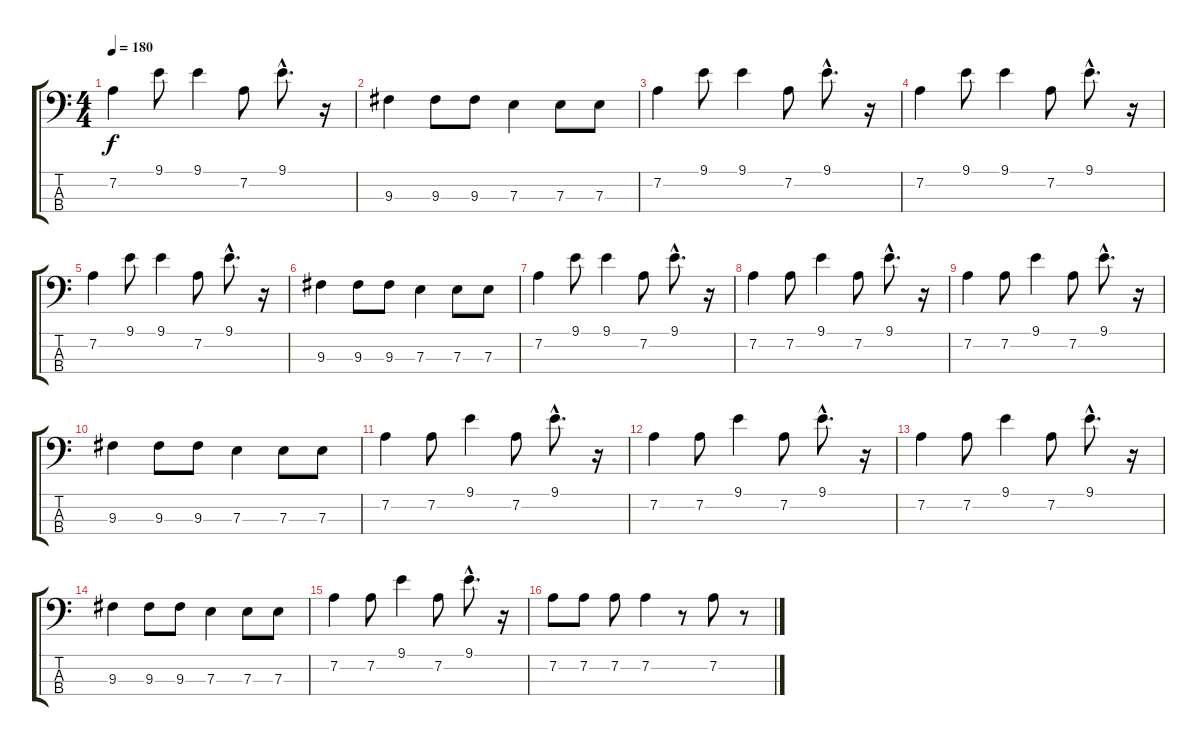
\track "" {instrument electricbassfinger}
\staff {score tabs}
\tuning (G2 D2 A1 E1) {hide}
\ts (4 4)
\tempo 180
\clef f4
\ks c
7.2.4{dy f} 9.1.8 9.1.4 7.2.8 9.1{hac}.8{d} r.16 |
9.3.4 9.3.8 9.3.8 7.3.4 7.3.8 7.3.8 |
7.2.4 9.1.8 9.1.4 7.2.8 9.1{hac}.8{d} r.16 |
7.2.4 9.1.8 9.1.4 7.2.8 9.1{hac}.8{d} r.16 |
7.2.4 9.1.8 9.1.4 7.2.8 9.1{hac}.8{d} r.16 |
9.3.4 9.3.8 9.3.8 7.3.4 7.3.8 7.3.8 |
7.2.4 9.1.8 9.1.4 7.2.8 9.1{hac}.8{d} r.16 |
7.2.4 7.2.8 9.1.4 7.2.8 9.1{hac}.8{d} r.16 |
7.2.4 7.2.8 9.1.4 7.2.8 9.1{hac}.8{d} r.16 |
9.3.4 9.3.8 9.3.8 7.3.4 7.3.8 7.3.8 |
7.2.4 7.2.8 9.1.4 7.2.8 9.1{hac}.8{d} r.16 |
7.2.4 7.2.8 9.1.4 7.2.8 9.1{hac}.8{d} r.16 |
7.2.4 7.2.8 9.1.4 7.2.8 9.1{hac}.8{d} r.16 |
9.3.4 9.3.8 9.3.8 7.3.4 7.3.8 7.3.8 |
7.2.4 7.2.8 9.1.4 7.2.8 9.1{hac}.8{d} r.16 |
7.2.8 7.2.8 7.2.8 7.2.4 r.8 7.2.8 r.8
